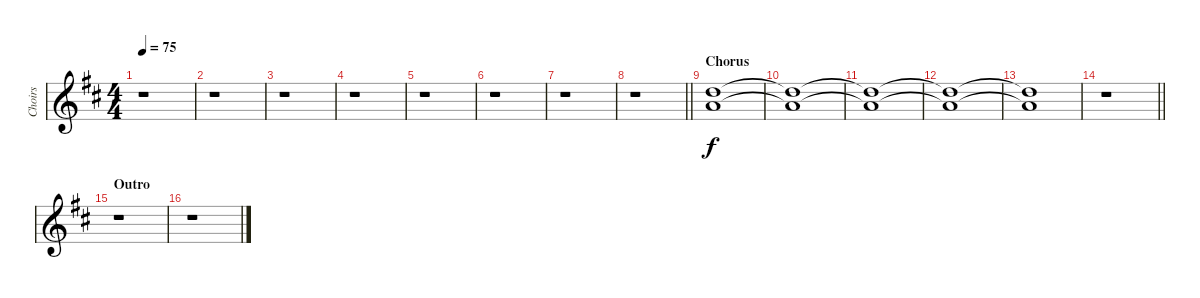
\track ("Choirs" "Choirs") {instrument choiraahs}
\staff {score}
\tuning (E4 B3 G3 D3 A2 E2) {hide}
\ts (4 4)
\tempo 75
\clef g2
\ks d
r.1{dy f} |
r.1 |
r.1 |
r.1 |
r.1 |
r.1 |
r.1 |
\barLineRight lightlight
r.1 |
\section ("" "Chorus")
(5.1 15.2).1 |
(5.1{t} 15.2{t}).1 |
(5.1{t} 15.2{t}).1 |
(5.1{t} 15.2{t}).1 |
(5.1{t} 15.2{t}).1 |
\barLineRight lightlight
r.1 |
\section ("" "Outro")
r.1 |
r.1
